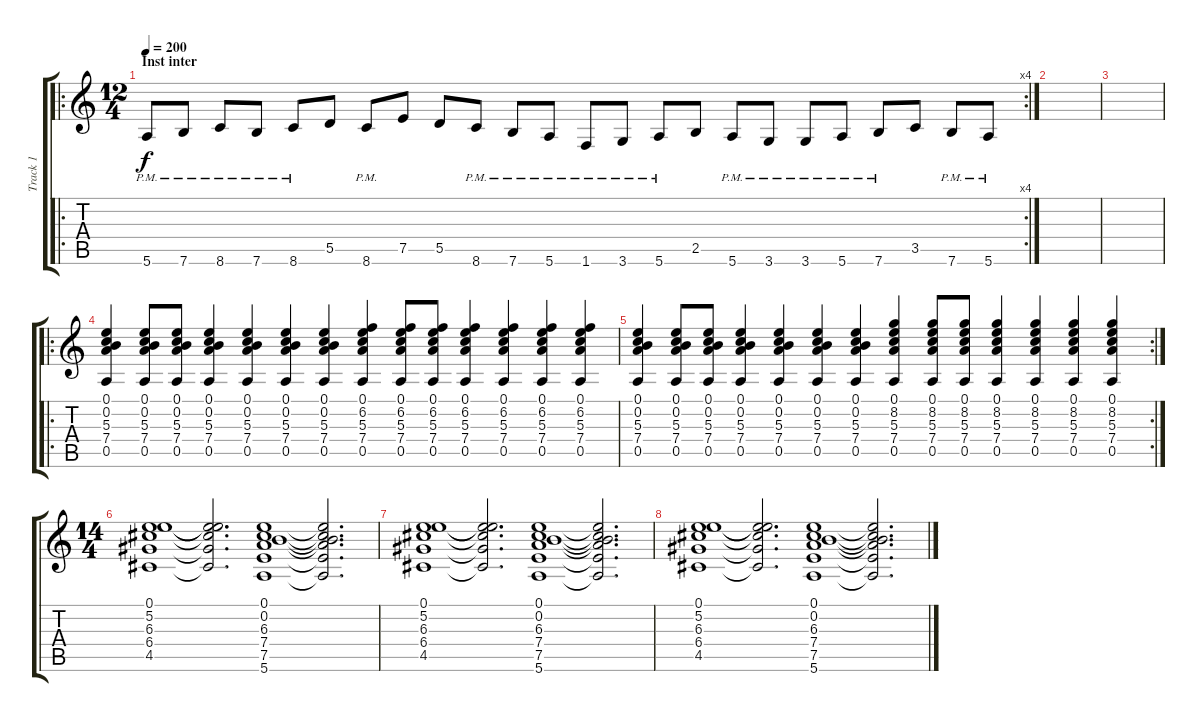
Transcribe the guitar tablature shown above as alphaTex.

\track ("Track 1" "Track 1") {instrument distortionguitar}
\staff {score tabs}
\tuning (E4 B3 G3 D3 A2 E2) {hide}
\ro
\rc 4
\ts (12 4)
\section ("" "Inst inter")
\tempo 200
\clef g2
\ks c
5.6{pm}.8{dy f} 7.6{pm}.8 8.6{pm}.8 7.6{pm}.8 8.6{pm}.8 5.5.8 8.6{pm}.8 7.5.8 5.5.8 8.6{pm}.8 7.6{pm}.8 5.6{pm}.8 1.6{pm}.8 3.6{pm}.8 5.6{pm}.8 2.5.8 5.6{pm}.8 3.6{pm}.8 3.6{pm}.8 5.6{pm}.8 7.6{pm}.8 3.5.8 7.6{pm}.8 5.6{pm}.8 |
|
|
\ro
(0.1 0.2 5.3 7.4 0.5).4{volume 5 instrument acousticguitarsteel} (0.1 0.2 5.3 7.4 0.5).8 (0.1 0.2 5.3 7.4 0.5).8 (0.1 0.2 5.3 7.4 0.5).4 (0.1 0.2 5.3 7.4 0.5).4 (0.1 0.2 5.3 7.4 0.5).4 (0.1 0.2 5.3 7.4 0.5).4 (0.1 6.2 5.3 7.4 0.5).4 (0.1 6.2 5.3 7.4 0.5).8 (0.1 6.2 5.3 7.4 0.5).8 (0.1 6.2 5.3 7.4 0.5).4 (0.1 6.2 5.3 7.4 0.5).4 (0.1 6.2 5.3 7.4 0.5).4 (0.1 6.2 5.3 7.4 0.5).4 |
\rc 2
(0.1 0.2 5.3 7.4 0.5).4 (0.1 0.2 5.3 7.4 0.5).8 (0.1 0.2 5.3 7.4 0.5).8 (0.1 0.2 5.3 7.4 0.5).4 (0.1 0.2 5.3 7.4 0.5).4 (0.1 0.2 5.3 7.4 0.5).4 (0.1 0.2 5.3 7.4 0.5).4 (0.1 8.2 5.3 7.4 0.5).4 (0.1 8.2 5.3 7.4 0.5).8 (0.1 8.2 5.3 7.4 0.5).8 (0.1 8.2 5.3 7.4 0.5).4 (0.1 8.2 5.3 7.4 0.5).4 (0.1 8.2 5.3 7.4 0.5).4 (0.1 8.2 5.3 7.4 0.5).4 |
\ts (14 4)
(0.1 5.2 6.3 6.4 4.5).1{volume 7 instrument distortionguitar} (0.1{t} 5.2{t} 6.3{t} 6.4{t} 4.5{t}).2{d} (0.1 0.2 6.3 7.4 7.5 5.6).1 (0.1{t} 0.2{t} 6.3{t} 7.4{t} 7.5{t} 5.6{t}).2{d} |
(0.1 5.2 6.3 6.4 4.5).1 (0.1{t} 5.2{t} 6.3{t} 6.4{t} 4.5{t}).2{d} (0.1 0.2 6.3 7.4 7.5 5.6).1 (0.1{t} 0.2{t} 6.3{t} 7.4{t} 7.5{t} 5.6{t}).2{d} |
(0.1 5.2 6.3 6.4 4.5).1 (0.1{t} 5.2{t} 6.3{t} 6.4{t} 4.5{t}).2{d} (0.1 0.2 6.3 7.4 7.5 5.6).1 (0.1{t} 0.2{t} 6.3{t} 7.4{t} 7.5{t} 5.6{t}).2{d}
